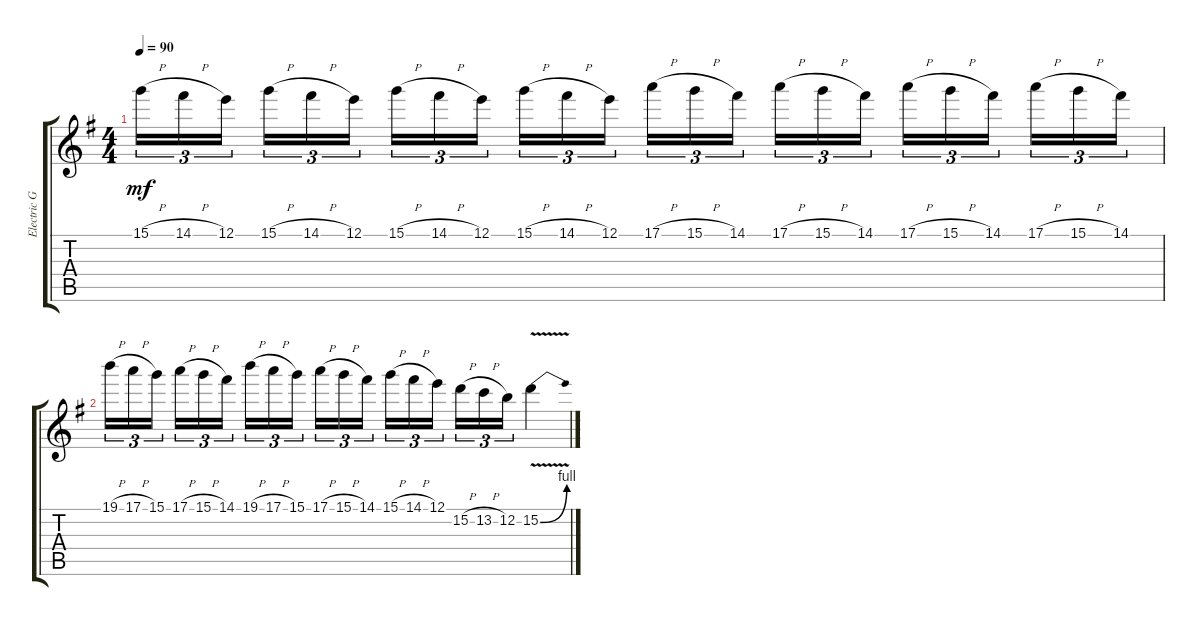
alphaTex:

\track ("Electric Guitar" "Electric G") {instrument electricguitarclean}
\staff {score tabs}
\tuning (E4 B3 G3 D3 A2 E2) {hide}
\ts (4 4)
\tempo 90
\clef g2
\ks eminor
15.1{h}.16{tu (3 2) dy mf instrument electricguitarclean} 14.1{h}.16{tu (3 2)} 12.1.16{tu (3 2)} 15.1{h}.16{tu (3 2)} 14.1{h}.16{tu (3 2)} 12.1.16{tu (3 2)} 15.1{h}.16{tu (3 2)} 14.1{h}.16{tu (3 2)} 12.1.16{tu (3 2)} 15.1{h}.16{tu (3 2)} 14.1{h}.16{tu (3 2)} 12.1.16{tu (3 2)} 17.1{h}.16{tu (3 2)} 15.1{h}.16{tu (3 2)} 14.1.16{tu (3 2)} 17.1{h}.16{tu (3 2)} 15.1{h}.16{tu (3 2)} 14.1.16{tu (3 2)} 17.1{h}.16{tu (3 2)} 15.1{h}.16{tu (3 2)} 14.1.16{tu (3 2)} 17.1{h}.16{tu (3 2)} 15.1{h}.16{tu (3 2)} 14.1.16{tu (3 2)} |
19.1{h}.16{tu (3 2)} 17.1{h}.16{tu (3 2)} 15.1.16{tu (3 2)} 17.1{h}.16{tu (3 2)} 15.1{h}.16{tu (3 2)} 14.1.16{tu (3 2)} 19.1{h}.16{tu (3 2)} 17.1{h}.16{tu (3 2)} 15.1.16{tu (3 2)} 17.1{h}.16{tu (3 2)} 15.1{h}.16{tu (3 2)} 14.1.16{tu (3 2)} 15.1{h}.16{tu (3 2)} 14.1{h}.16{tu (3 2)} 12.1.16{tu (3 2)} 15.2{h}.16{tu (3 2)} 13.2{h}.16{tu (3 2)} 12.2.16{tu (3 2)} 15.2{be (bend 0 0 60 4) v}.4
